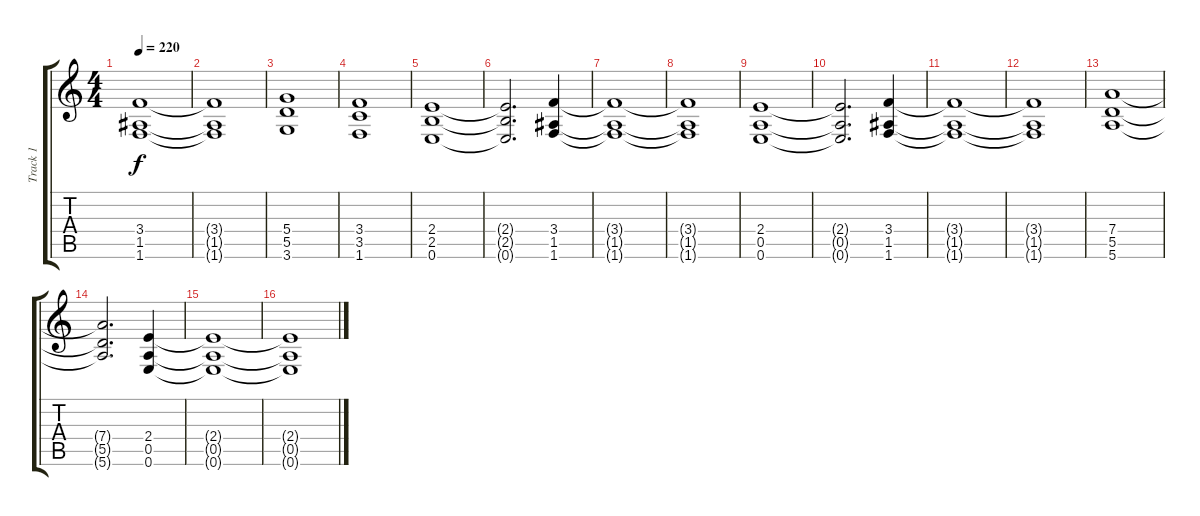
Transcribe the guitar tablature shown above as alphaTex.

\track ("Track 1" "Track 1") {instrument acousticguitarsteel}
\staff {score tabs}
\tuning (E4 B3 G3 D3 A2 E2) {hide}
\ts (4 4)
\tempo 220
\clef g2
\ks c
(3.4 1.5 1.6).1{dy f} |
(3.4{t} 1.5{t} 1.6{t}).1 |
(5.4 5.5 3.6).1 |
(3.4 3.5 1.6).1 |
(2.4 2.5 0.6).1 |
(2.4{t} 2.5{t} 0.6{t}).2{d} (3.4 1.5 1.6).4 |
(3.4{t} 1.5{t} 1.6{t}).1 |
(3.4{t} 1.5{t} 1.6{t}).1 |
(2.4 0.5 0.6).1 |
(2.4{t} 0.5{t} 0.6{t}).2{d} (3.4 1.5 1.6).4 |
(3.4{t} 1.5{t} 1.6{t}).1 |
(3.4{t} 1.5{t} 1.6{t}).1 |
(7.4 5.5 5.6).1 |
(7.4{t} 5.5{t} 5.6{t}).2{d} (2.4 0.5 0.6).4 |
(2.4{t} 0.5{t} 0.6{t}).1 |
(2.4{t} 0.5{t} 0.6{t}).1
